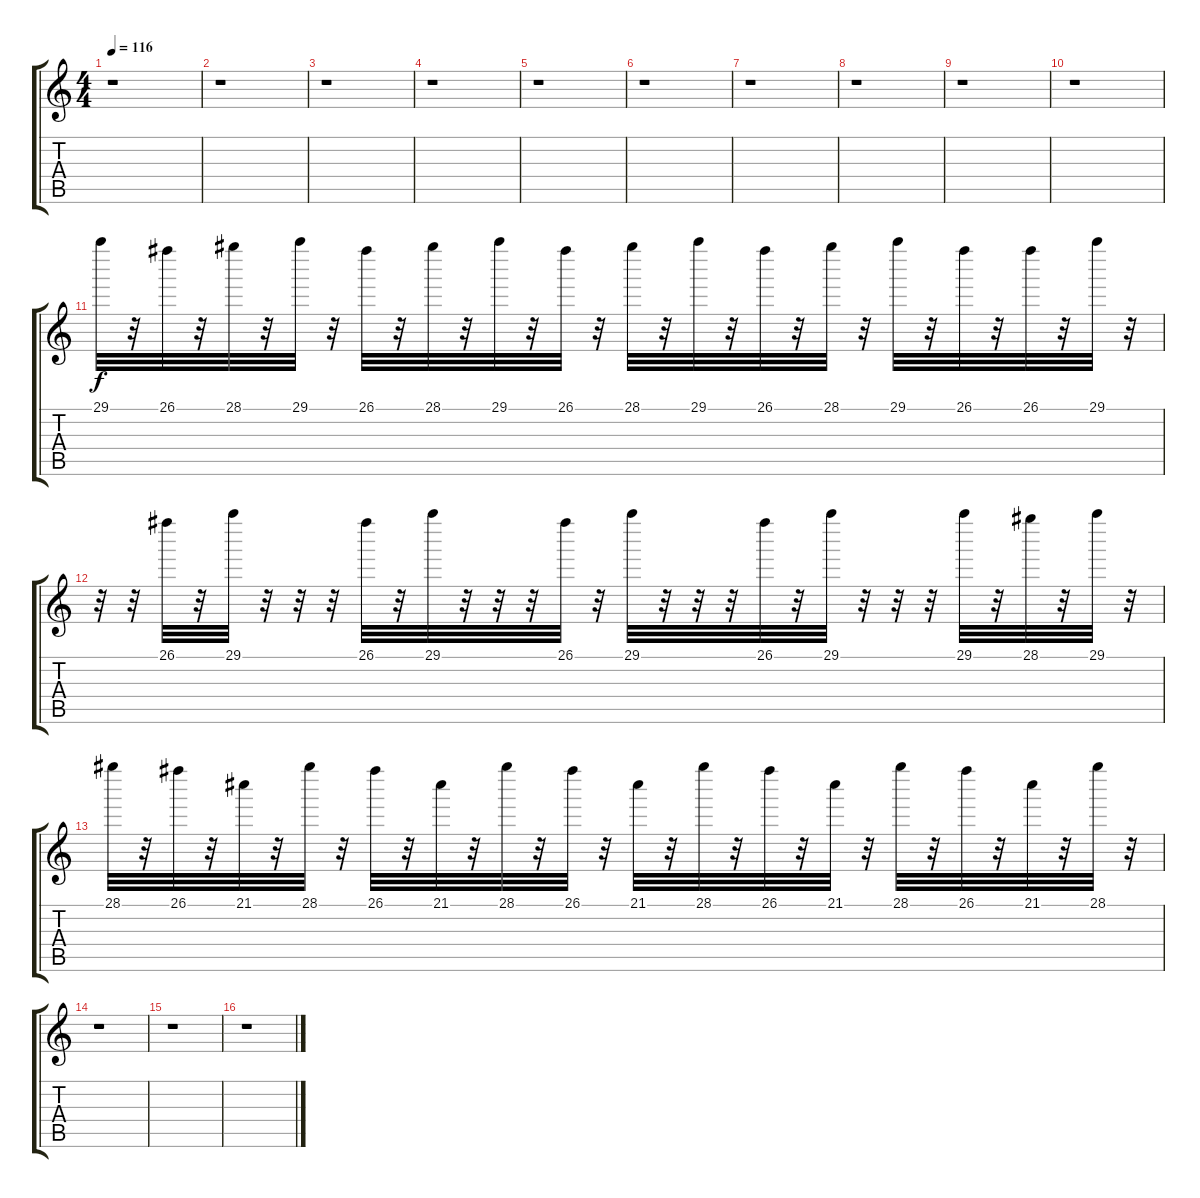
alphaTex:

\track "" {instrument acousticguitarsteel}
\staff {score tabs}
\tuning (E4 B3 G3 D3 A2 E2) {hide}
\ts (4 4)
\tempo 116
\clef g2
\ks c
r.1{dy f} |
r.1 |
r.1 |
r.1 |
r.1 |
r.1 |
r.1 |
r.1 |
r.1 |
r.1 |
29.1.32{balance 7} r.32 26.1.32{balance 8} r.32 28.1.32{balance 9} r.32 29.1.32{balance 10} r.32 26.1.32{balance 11} r.32 28.1.32{balance 12} r.32 29.1.32{balance 13} r.32 26.1.32{balance 13} r.32 28.1.32{balance 14} r.32 29.1.32{balance 14} r.32 26.1.32 r.32 28.1.32{balance 13} r.32 29.1.32{balance 12} r.32 26.1.32{balance 10} r.32 26.1.32{balance 8} r.32 29.1.32{balance 6} r.32 |
r.32{balance 5} r.32 26.1.32{balance 4} r.32 29.1.32{balance 4} r.32 r.32{balance 3} r.32 26.1.32 r.32 29.1.32{balance 4} r.32 r.32{balance 4} r.32 26.1.32{balance 4} r.32 29.1.32{balance 6} r.32 r.32{balance 8} r.32 26.1.32{balance 10} r.32 29.1.32{balance 12} r.32 r.32{balance 12} r.32 29.1.32{balance 13} r.32 28.1.32{balance 13} r.32 29.1.32 r.32 |
28.1.32{balance 13} r.32 26.1.32{balance 12} r.32 21.1.32{balance 11} r.32 28.1.32{balance 10} r.32 26.1.32{balance 9} r.32 21.1.32{balance 7} r.32 28.1.32{balance 5} r.32 26.1.32{balance 4} r.32 21.1.32 r.32 28.1.32{balance 4} r.32 26.1.32{balance 5} r.32 21.1.32{balance 6} r.32 28.1.32{balance 8} r.32 26.1.32{balance 9} r.32 21.1.32{balance 11} r.32 28.1.32{balance 12} r.32 |
r.1 |
r.1 |
r.1
